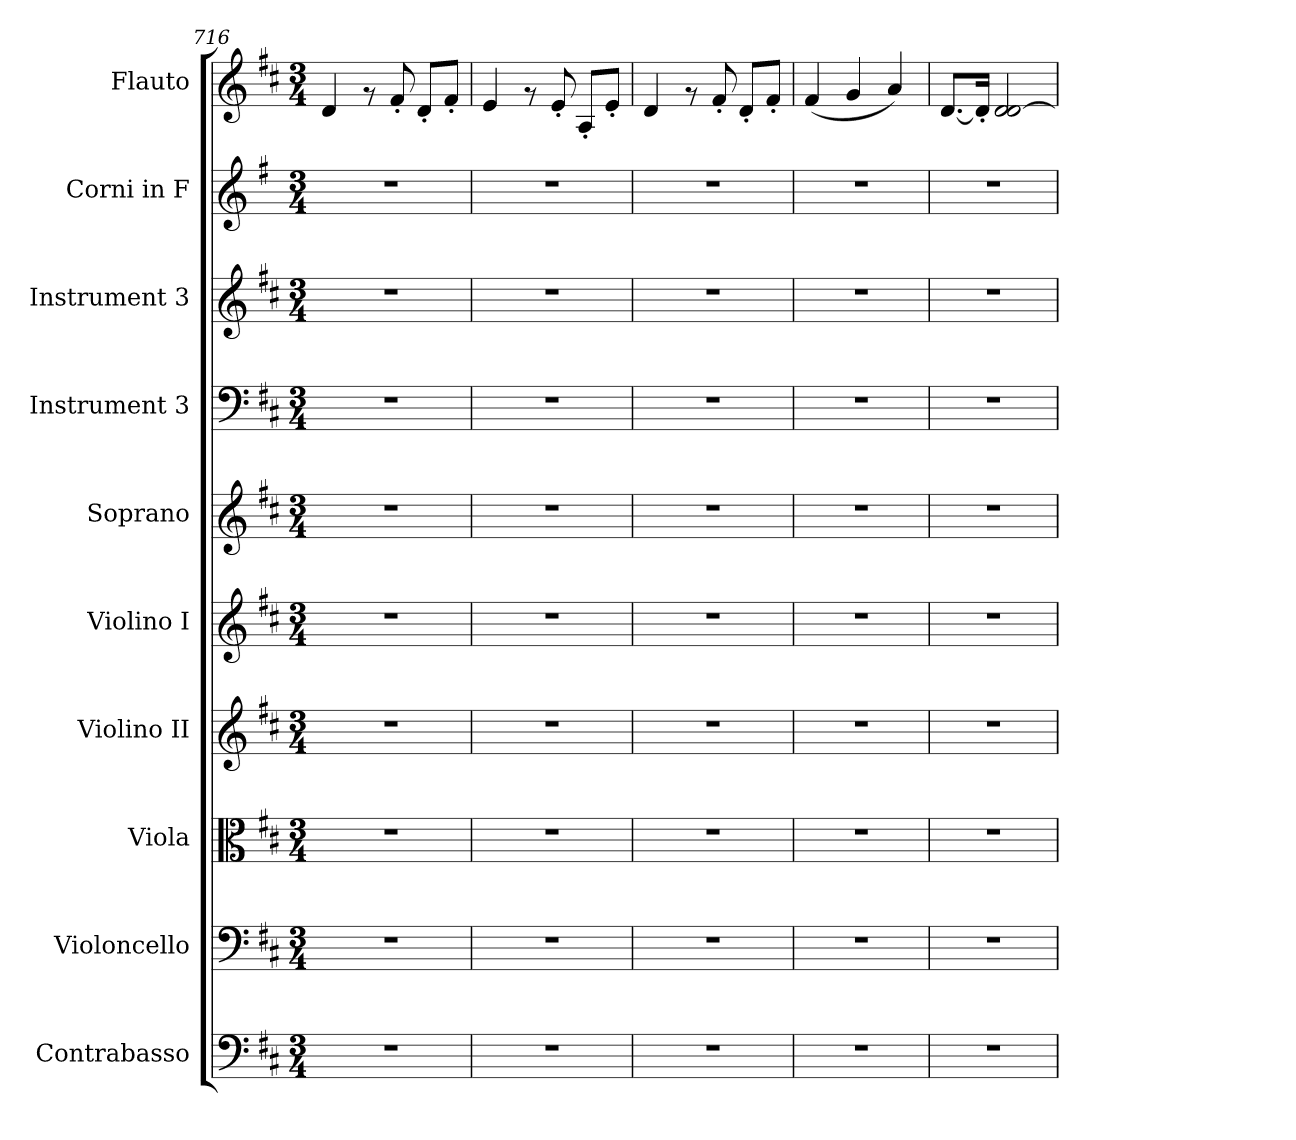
**kern	**kern	**kern	**kern	**kern	**kern	**kern	**kern	**kern	**kern
*part10	*part9	*part8	*part7	*part6	*part5	*part4	*part3	*part2	*part1
*staff10	*staff9	*staff8	*staff7	*staff6	*staff5	*staff4	*staff3	*staff2	*staff1
*I"Contrabasso	*I"Violoncello	*I"Viola	*I"Violino II	*I"Violino I	*I"Soprano	*I"Instrument 3	*I"Instrument 3	*I"Corni in F	*I"Flauto
*I'Cb.	*I'Vc.	*I'Vla.	*I'Vln. II	*I'Vln. I	*I'S	*	*	*I'Cor.	*I'Fl.
*clefF4	*clefF4	*clefC3	*clefG2	*clefG2	*clefG2	*clefF4	*clefG2	*clefG2	*clefG2
*ITrd1c2	*ITrd1c2	*ITrd1c2	*ITrd1c2	*ITrd1c2	*ITrd1c2	*ITrd1c2	*ITrd1c2	*ITrd4c7	*ITrd1c2
*k[]	*k[]	*k[]	*k[]	*k[]	*k[]	*k[]	*k[]	*k[]	*k[]
*C:	*C:	*C:	*C:	*C:	*C:	*C:	*C:	*C:	*C:
*M3/4	*M3/4	*M3/4	*M3/4	*M3/4	*M3/4	*M3/4	*M3/4	*M3/4	*M3/4
=716	=716	=716	=716	=716	=716	=716	=716	=716	=716
2.r	2.r	2.r	2.r	2.r	2.r	2.r	2.r	2.r	4c/
.	.	.	.	.	.	.	.	.	8rf
.	.	.	.	.	.	.	.	.	8e'</
.	.	.	.	.	.	.	.	.	8c'</L
.	.	.	.	.	.	.	.	.	8e'</J
=717	=717	=717	=717	=717	=717	=717	=717	=717	=717
2.r	2.r	2.r	2.r	2.r	2.r	2.r	2.r	2.r	4d/
.	.	.	.	.	.	.	.	.	8rf
.	.	.	.	.	.	.	.	.	8d'</
.	.	.	.	.	.	.	.	.	8G'</L
.	.	.	.	.	.	.	.	.	8d'</J
=718	=718	=718	=718	=718	=718	=718	=718	=718	=718
2.r	2.r	2.r	2.r	2.r	2.r	2.r	2.r	2.r	4c/
.	.	.	.	.	.	.	.	.	8rf
.	.	.	.	.	.	.	.	.	8e'</
.	.	.	.	.	.	.	.	.	8c'</L
.	.	.	.	.	.	.	.	.	8e'</J
=719	=719	=719	=719	=719	=719	=719	=719	=719	=719
2.r	2.r	2.r	2.r	2.r	2.r	2.r	2.r	2.r	(<4e/
.	.	.	.	.	.	.	.	.	4f/
.	.	.	.	.	.	.	.	.	4g/)
!!LO:PB:g=z
=720	=720	=720	=720	=720	=720	=720	=720	=720	=720
2.r	2.r	2.r	2.r	2.r	2.r	2.r	2.r	2.r	[<8.c/L
.	.	.	.	.	.	.	.	.	16c'</J]
.	.	.	.	.	.	.	.	.	2c/ [<2c/
=	=	=	=	=	=	=	=	=	=
*-	*-	*-	*-	*-	*-	*-	*-	*-	*-
